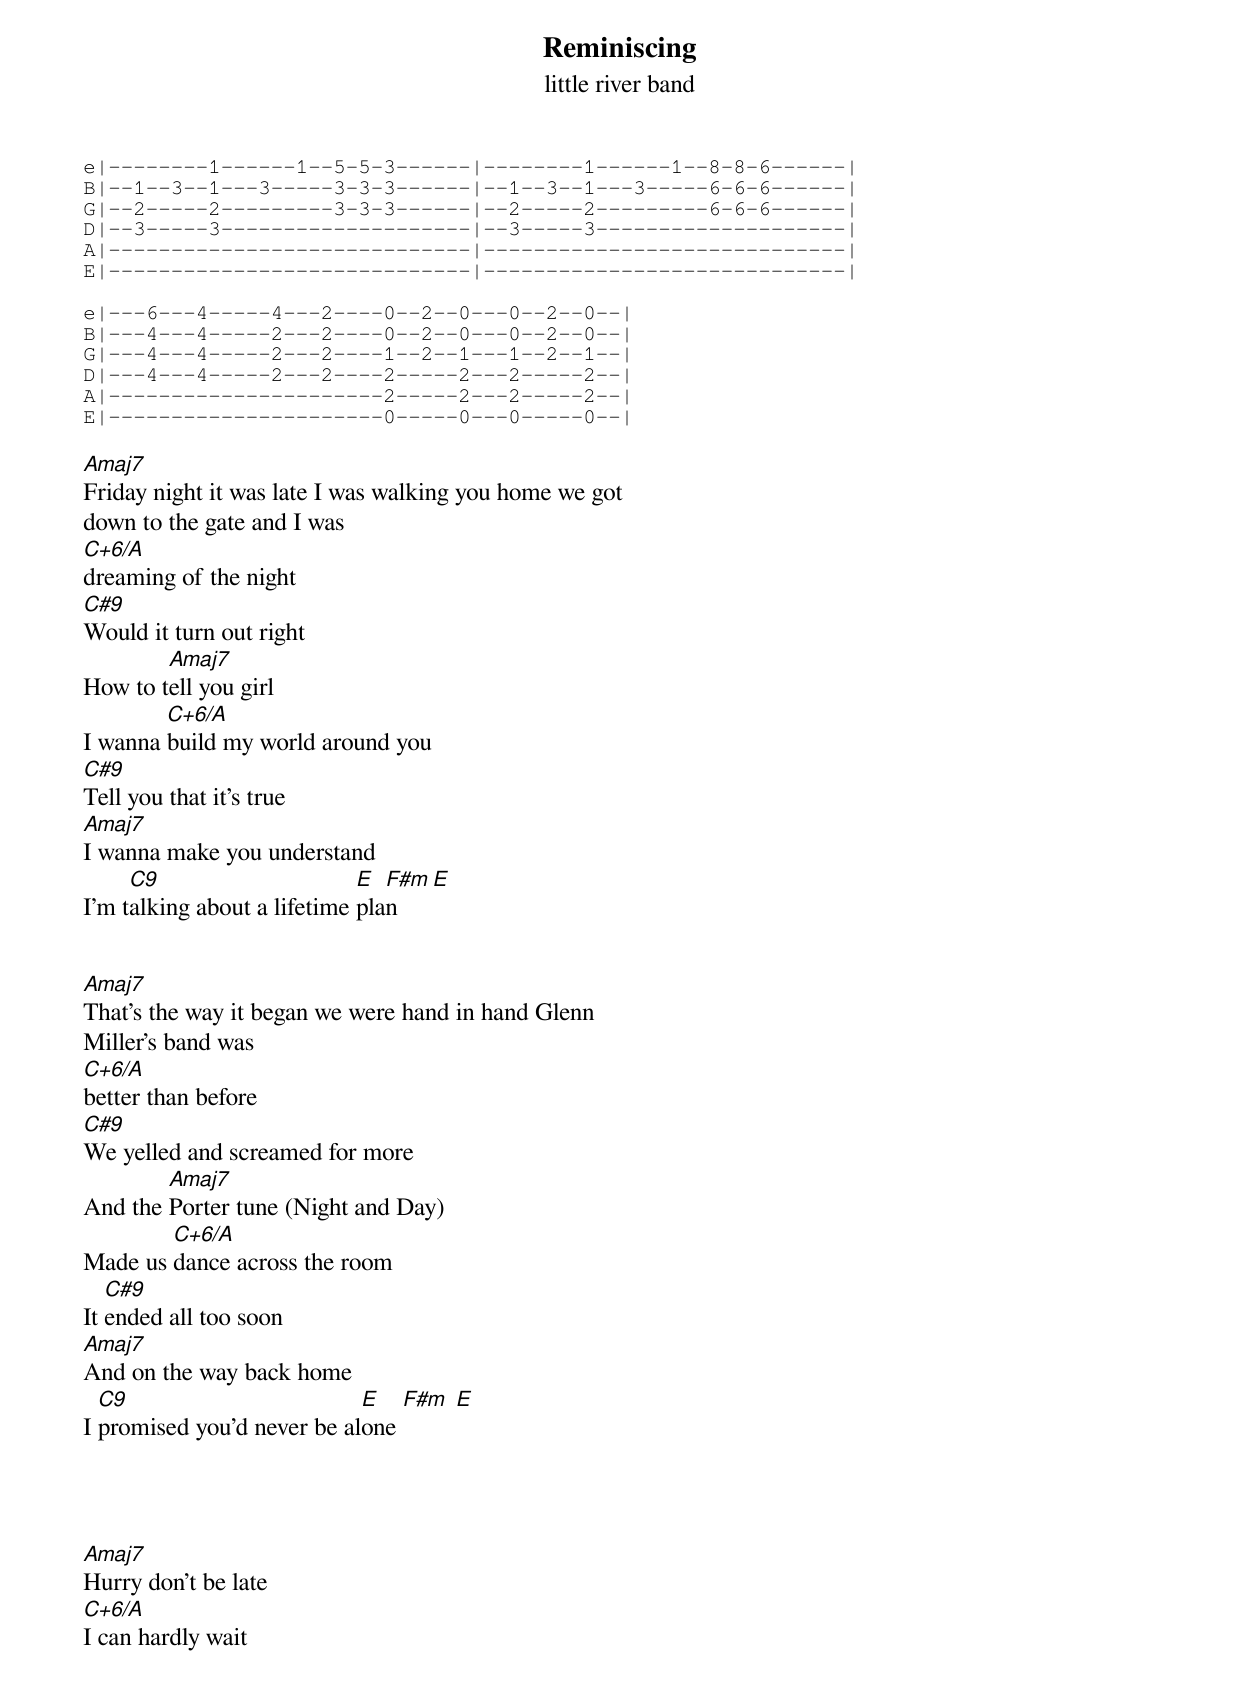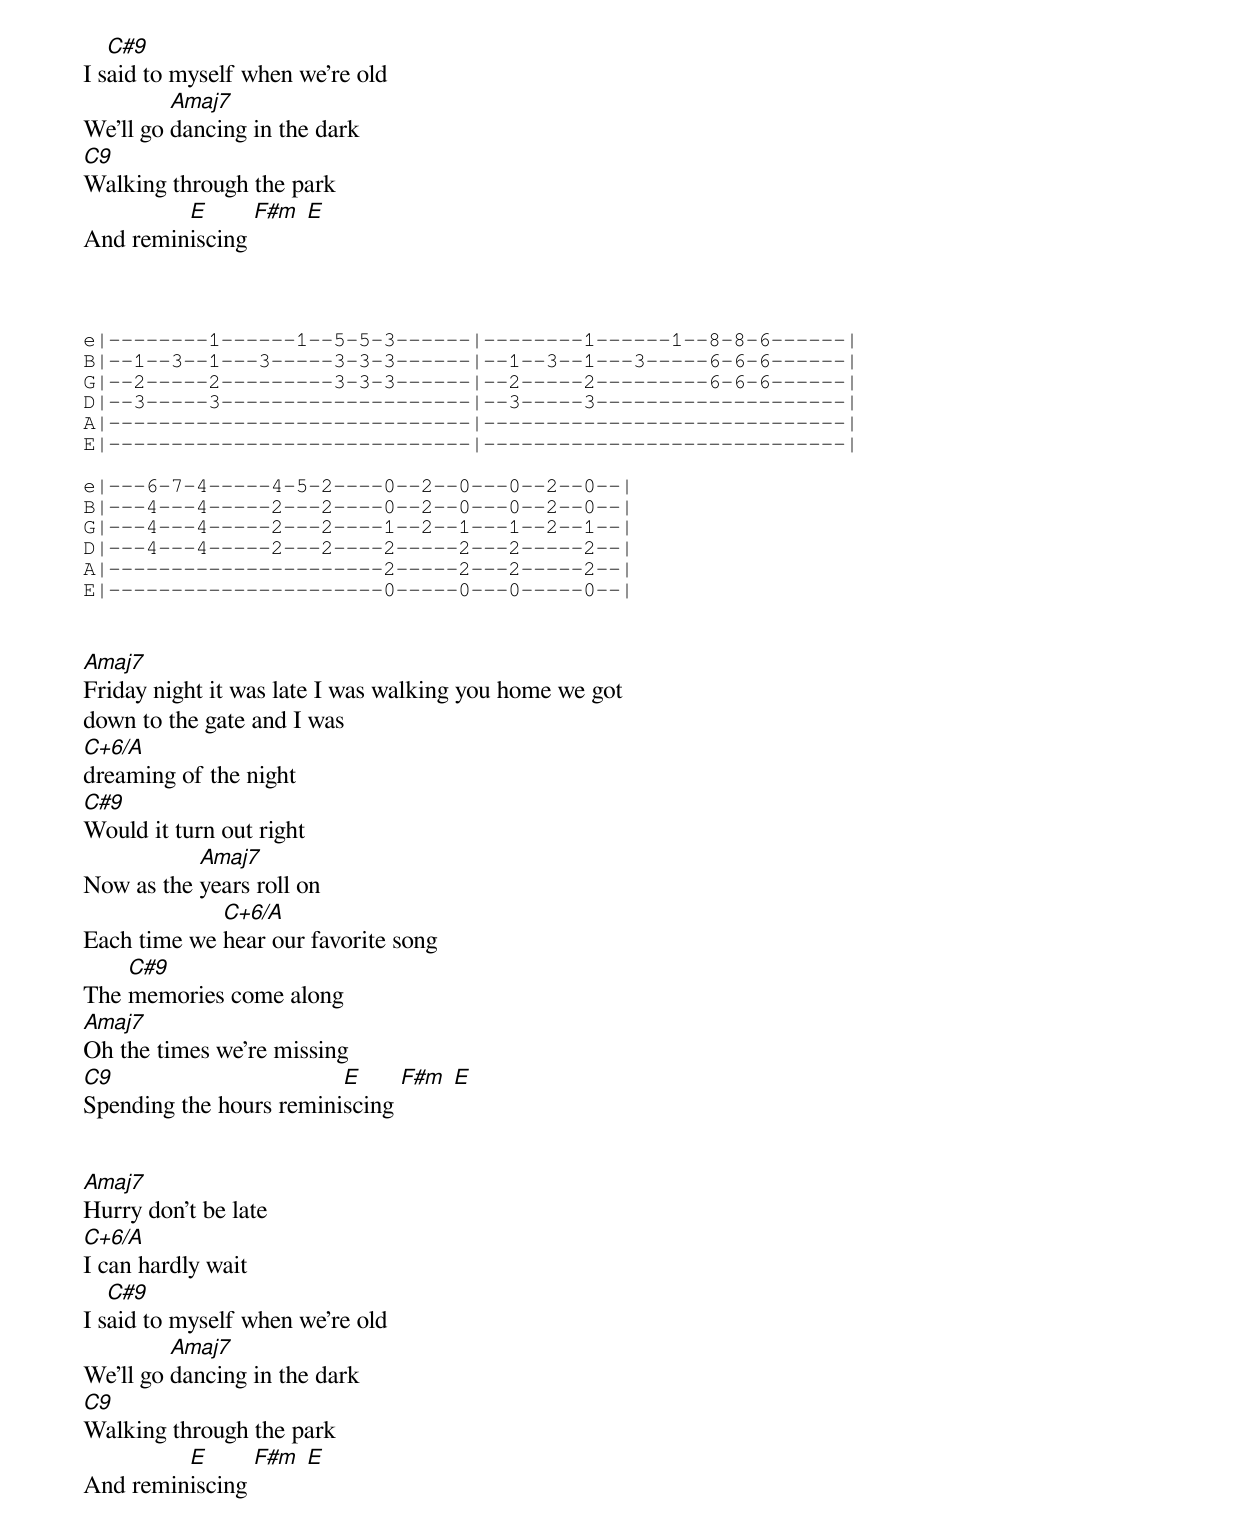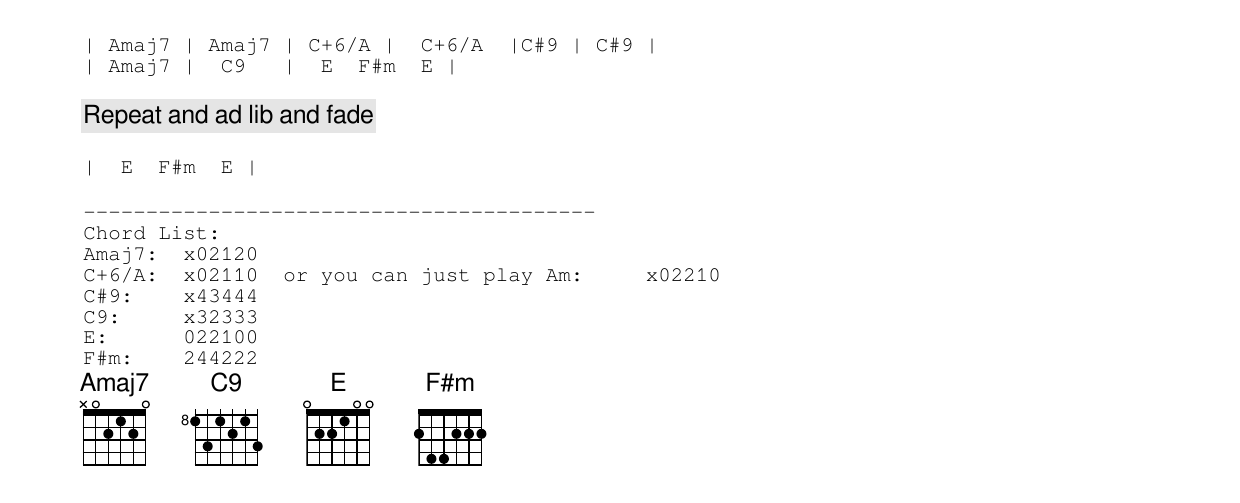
{title: Reminiscing}
{subtitle: little river band}

{sot}
e|--------1------1--5-5-3------|--------1------1--8-8-6------|
B|--1--3--1---3-----3-3-3------|--1--3--1---3-----6-6-6------|
G|--2-----2---------3-3-3------|--2-----2---------6-6-6------|
D|--3-----3--------------------|--3-----3--------------------|
A|-----------------------------|-----------------------------|
E|-----------------------------|-----------------------------|

e|---6---4-----4---2----0--2--0---0--2--0--|
B|---4---4-----2---2----0--2--0---0--2--0--|
G|---4---4-----2---2----1--2--1---1--2--1--|
D|---4---4-----2---2----2-----2---2-----2--|
A|----------------------2-----2---2-----2--|
E|----------------------0-----0---0-----0--|
{eot}

[Amaj7]Friday night it was late I was walking you home we got
down to the gate and I was
[C+6/A]dreaming of the night
[C#9]Would it turn out right
How to t[Amaj7]ell you girl
I wanna [C+6/A]build my world around you
[C#9]Tell you that it's true
[Amaj7]I wanna make you understand
I'm t[C9]alking about a lifetime [E]pla[F#m]n [E]


[Amaj7]That's the way it began we were hand in hand Glenn
Miller's band was
[C+6/A]better than before
[C#9]We yelled and screamed for more
And the [Amaj7]Porter tune (Night and Day)
Made us [C+6/A]dance across the room
It [C#9]ended all too soon
[Amaj7]And on the way back home
I [C9]promised you'd never be al[E]one [F#m] [E]




[Amaj7]Hurry don't be late
[C+6/A]I can hardly wait
I s[C#9]aid to myself when we're old
We'll go [Amaj7]dancing in the dark
[C9]Walking through the park
And remin[E]iscing [F#m] [E]



{sot}
e|--------1------1--5-5-3------|--------1------1--8-8-6------|
B|--1--3--1---3-----3-3-3------|--1--3--1---3-----6-6-6------|
G|--2-----2---------3-3-3------|--2-----2---------6-6-6------|
D|--3-----3--------------------|--3-----3--------------------|
A|-----------------------------|-----------------------------|
E|-----------------------------|-----------------------------|

e|---6-7-4-----4-5-2----0--2--0---0--2--0--|
B|---4---4-----2---2----0--2--0---0--2--0--|
G|---4---4-----2---2----1--2--1---1--2--1--|
D|---4---4-----2---2----2-----2---2-----2--|
A|----------------------2-----2---2-----2--|
E|----------------------0-----0---0-----0--|
{eot}


[Amaj7]Friday night it was late I was walking you home we got
down to the gate and I was
[C+6/A]dreaming of the night
[C#9]Would it turn out right
Now as the [Amaj7]years roll on
Each time we [C+6/A]hear our favorite song
The [C#9]memories come along
[Amaj7]Oh the times we're missing
[C9]Spending the hours remini[E]scing [F#m] [E]


[Amaj7]Hurry don't be late
[C+6/A]I can hardly wait
I s[C#9]aid to myself when we're old
We'll go [Amaj7]dancing in the dark
[C9]Walking through the park
And remin[E]iscing [F#m] [E]


{sot}
| Amaj7 | Amaj7 | C+6/A |  C+6/A  |C#9 | C#9 |
| Amaj7 |  C9   |  E  F#m  E |
{eot}

{c:Repeat and ad lib and fade}

{sot}
|  E  F#m  E |
{eot}

{sot}
-----------------------------------------
Chord List:
Amaj7:  x02120
C+6/A:  x02110  or you can just play Am:     x02210
C#9:    x43444
C9:     x32333
E:      022100
F#m:    244222
{eot}
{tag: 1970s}
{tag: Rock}
